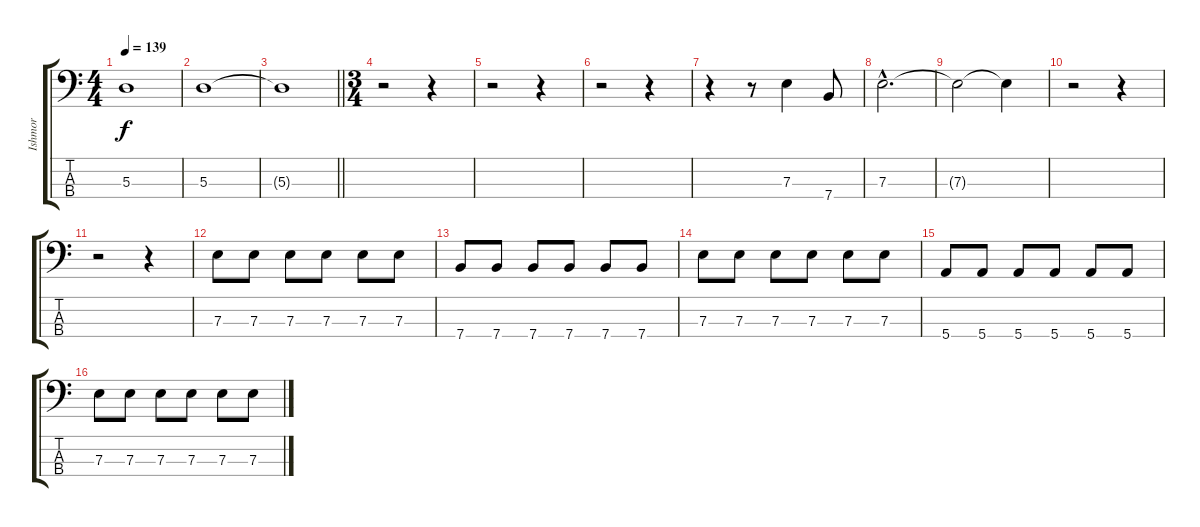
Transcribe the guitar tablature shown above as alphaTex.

\track ("Ishmor" "Ishmor") {instrument electricbasspick}
\staff {score tabs}
\tuning (G2 D2 A1 E1) {hide}
\ts (4 4)
\tempo 139
\clef f4
\ks c
5.3{t}.1{dy f} |
5.3.1 |
\barLineRight lightlight
5.3{t}.1 |
\ts (3 4)
r.2 r.4 |
r.2 r.4 |
r.2 r.4 |
r.4 r.8 7.3.4 7.4.8 |
7.3{hac}.2{d} |
7.3{t}.2 7.3{t}.4 |
r.2 r.4 |
r.2 r.4 |
7.3.8 7.3.8 7.3.8 7.3.8 7.3.8 7.3.8 |
7.4.8 7.4.8 7.4.8 7.4.8 7.4.8 7.4.8 |
7.3.8 7.3.8 7.3.8 7.3.8 7.3.8 7.3.8 |
5.4.8 5.4.8 5.4.8 5.4.8 5.4.8 5.4.8 |
7.3.8 7.3.8 7.3.8 7.3.8 7.3.8 7.3.8
